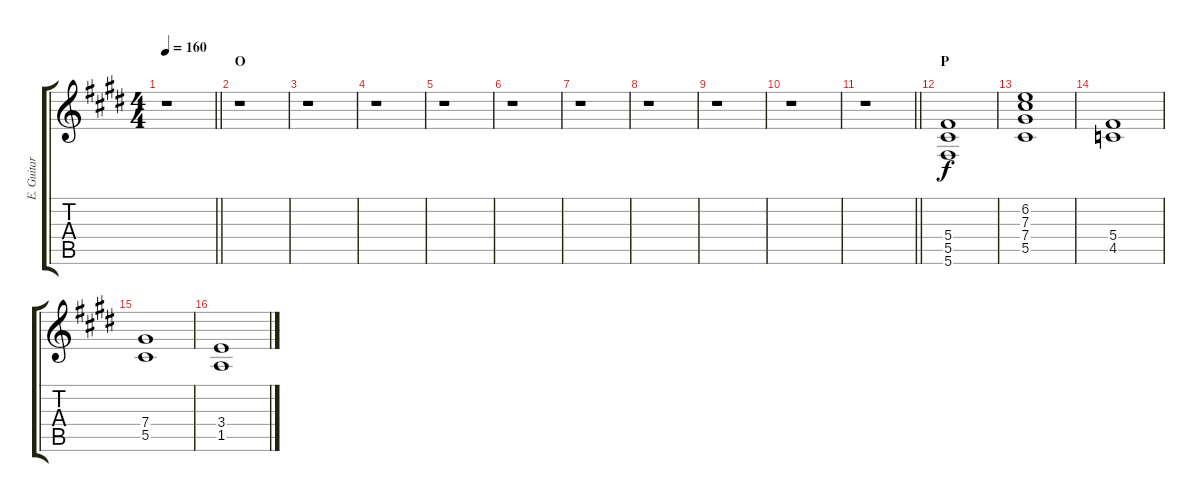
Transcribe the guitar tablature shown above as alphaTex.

\track ("E. Guitar III" "E. Guitar ") {instrument overdrivenguitar}
\staff {score tabs}
\tuning (Eb4 Bb3 Gb3 Db3 Ab2 Db2) {hide}
\ts (4 4)
\tempo 160
\clef g2
\barLineRight lightlight
\ks e
r.1{dy fff} |
\section ("" "O")
r.1 |
r.1 |
r.1 |
r.1 |
r.1 |
r.1 |
r.1 |
r.1 |
r.1 |
\barLineRight lightlight
r.1 |
\section ("" "P")
(5.4 5.5 5.6).1{dy f} |
(6.2 7.3 7.4 5.5).1 |
(5.4 4.5).1 |
(7.4 5.5).1 |
(3.4 1.5).1
